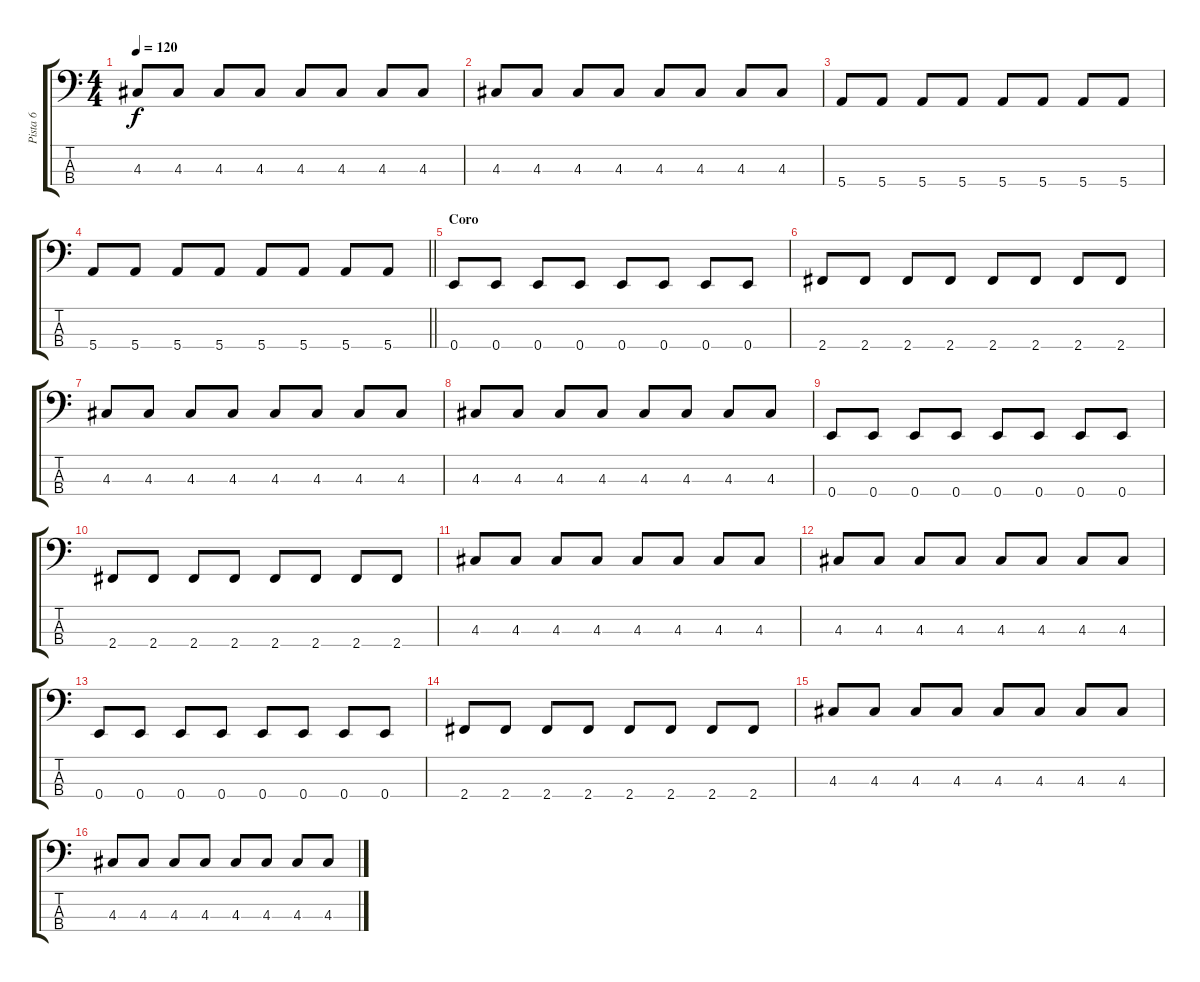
\track ("Pista 6" "Pista 6") {instrument electricbassfinger}
\staff {score tabs}
\tuning (G2 D2 A1 E1) {hide}
\ts (4 4)
\tempo 120
\clef f4
\ks c
4.3.8{dy f} 4.3.8 4.3.8 4.3.8 4.3.8 4.3.8 4.3.8 4.3.8 |
4.3.8 4.3.8 4.3.8 4.3.8 4.3.8 4.3.8 4.3.8 4.3.8 |
5.4.8 5.4.8 5.4.8 5.4.8 5.4.8 5.4.8 5.4.8 5.4.8 |
\barLineRight lightlight
5.4.8 5.4.8 5.4.8 5.4.8 5.4.8 5.4.8 5.4.8 5.4.8 |
\section ("" "Coro")
0.4.8 0.4.8 0.4.8 0.4.8 0.4.8 0.4.8 0.4.8 0.4.8 |
2.4.8 2.4.8 2.4.8 2.4.8 2.4.8 2.4.8 2.4.8 2.4.8 |
4.3.8 4.3.8 4.3.8 4.3.8 4.3.8 4.3.8 4.3.8 4.3.8 |
4.3.8 4.3.8 4.3.8 4.3.8 4.3.8 4.3.8 4.3.8 4.3.8 |
0.4.8 0.4.8 0.4.8 0.4.8 0.4.8 0.4.8 0.4.8 0.4.8 |
2.4.8 2.4.8 2.4.8 2.4.8 2.4.8 2.4.8 2.4.8 2.4.8 |
4.3.8 4.3.8 4.3.8 4.3.8 4.3.8 4.3.8 4.3.8 4.3.8 |
4.3.8 4.3.8 4.3.8 4.3.8 4.3.8 4.3.8 4.3.8 4.3.8 |
0.4.8 0.4.8 0.4.8 0.4.8 0.4.8 0.4.8 0.4.8 0.4.8 |
2.4.8 2.4.8 2.4.8 2.4.8 2.4.8 2.4.8 2.4.8 2.4.8 |
4.3.8 4.3.8 4.3.8 4.3.8 4.3.8 4.3.8 4.3.8 4.3.8 |
4.3.8 4.3.8 4.3.8 4.3.8 4.3.8 4.3.8 4.3.8 4.3.8
